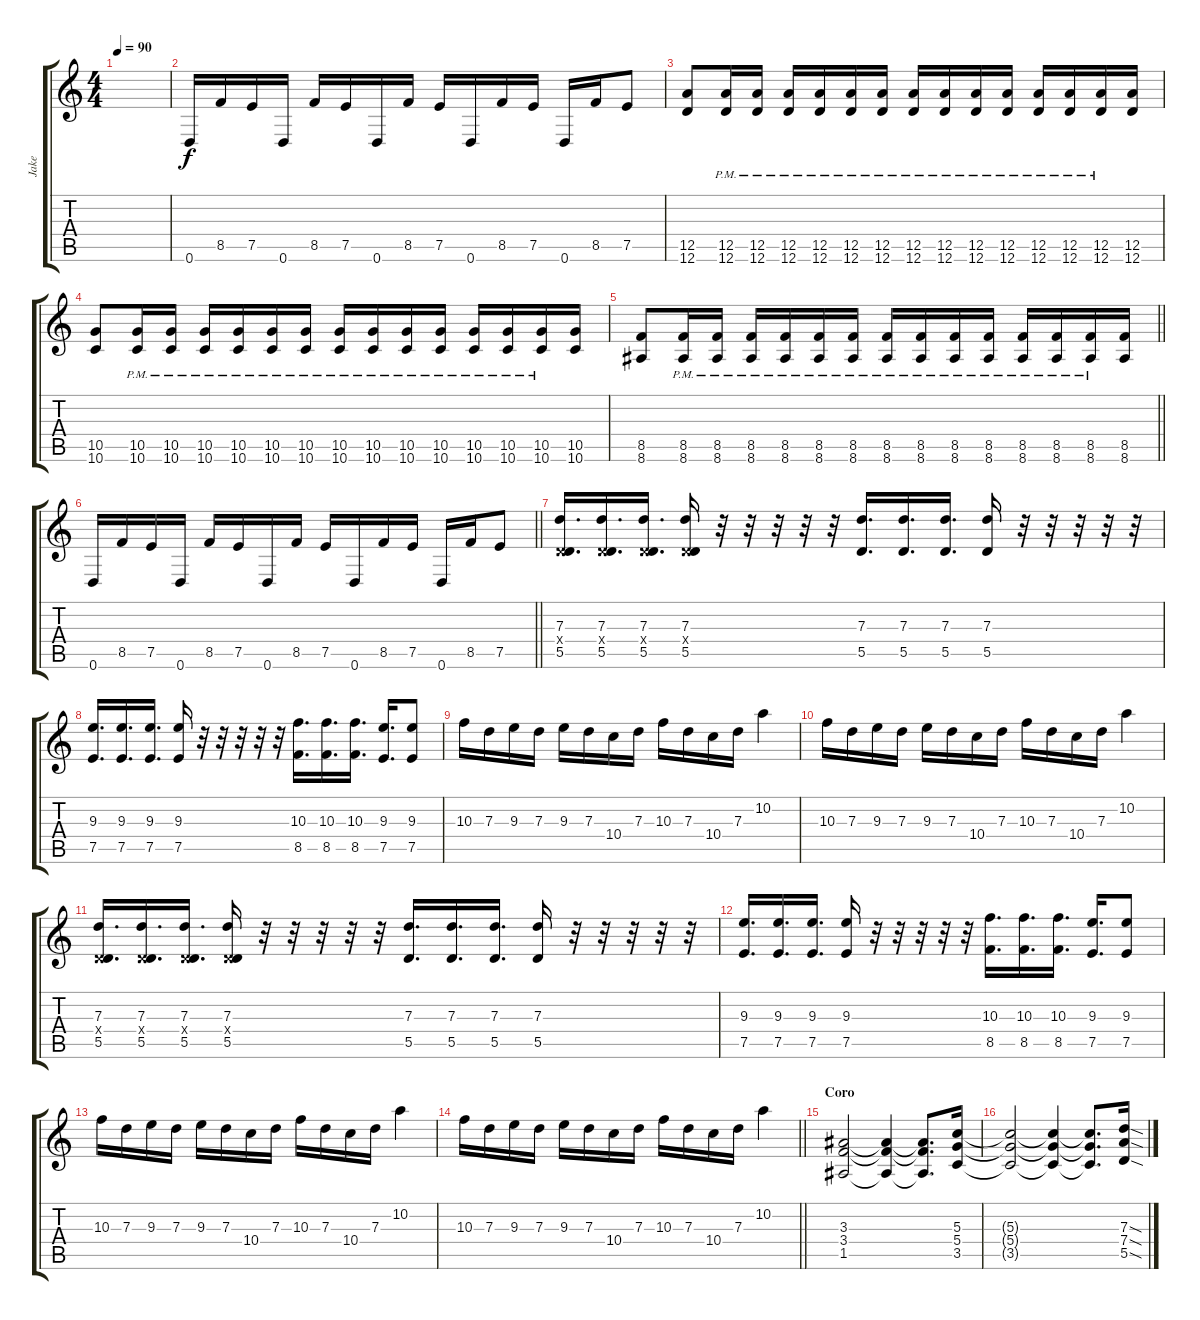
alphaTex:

\track ("Jake" "Jake") {instrument overdrivenguitar}
\staff {score tabs}
\tuning (E4 B3 G3 D3 A2 D2) {hide}
\ts (4 4)
\tempo 90
\clef g2
\ks c
|
0.6.16 8.5.16 7.5.16 0.6.16 8.5.16 7.5.16 0.6.16 8.5.16 7.5.16 0.6.16 8.5.16 7.5.16 0.6.16 8.5.16 7.5.8 |
(12.5 12.6).8 (12.5{pm} 12.6{pm}).16 (12.5{pm} 12.6{pm}).16 (12.5{pm} 12.6{pm}).16 (12.5{pm} 12.6{pm}).16 (12.5{pm} 12.6{pm}).16 (12.5{pm} 12.6{pm}).16 (12.5{pm} 12.6{pm}).16 (12.5{pm} 12.6{pm}).16 (12.5{pm} 12.6{pm}).16 (12.5{pm} 12.6{pm}).16 (12.5{pm} 12.6{pm}).16 (12.5{pm} 12.6{pm}).16 (12.5{pm} 12.6{pm}).16 (12.5 12.6).16 |
(10.5 10.6).8 (10.5{pm} 10.6{pm}).16 (10.5{pm} 10.6{pm}).16 (10.5{pm} 10.6{pm}).16 (10.5{pm} 10.6{pm}).16 (10.5{pm} 10.6{pm}).16 (10.5{pm} 10.6{pm}).16 (10.5{pm} 10.6{pm}).16 (10.5{pm} 10.6{pm}).16 (10.5{pm} 10.6{pm}).16 (10.5{pm} 10.6{pm}).16 (10.5{pm} 10.6{pm}).16 (10.5{pm} 10.6{pm}).16 (10.5{pm} 10.6{pm}).16 (10.5 10.6).16 |
\barLineRight lightlight
(8.5 8.6).8 (8.5{pm} 8.6{pm}).16 (8.5{pm} 8.6{pm}).16 (8.5{pm} 8.6{pm}).16 (8.5{pm} 8.6{pm}).16 (8.5{pm} 8.6{pm}).16 (8.5{pm} 8.6{pm}).16 (8.5{pm} 8.6{pm}).16 (8.5{pm} 8.6{pm}).16 (8.5{pm} 8.6{pm}).16 (8.5{pm} 8.6{pm}).16 (8.5{pm} 8.6{pm}).16 (8.5{pm} 8.6{pm}).16 (8.5{pm} 8.6{pm}).16 (8.5 8.6).16 |
\barLineRight lightlight
0.6.16 8.5.16 7.5.16 0.6.16 8.5.16 7.5.16 0.6.16 8.5.16 7.5.16 0.6.16 8.5.16 7.5.16 0.6.16 8.5.16 7.5.8 |
(7.3 0.4{x} 5.5).16{d} (7.3 0.4{x} 5.5).16{d} (7.3 0.4{x} 5.5).16{d} (7.3 0.4{x} 5.5).16 r.32 r.32 r.32 r.32 r.32 (7.3 5.5).16{d} (7.3 5.5).16{d} (7.3 5.5).16{d} (7.3 5.5).16 r.32 r.32 r.32 r.32 r.32 |
(9.3 7.5).16{d} (9.3 7.5).16{d} (9.3 7.5).16{d} (9.3 7.5).16 r.32 r.32 r.32 r.32 r.32 (10.3 8.5).16{d} (10.3 8.5).16{d} (10.3 8.5).16{d} (9.3 7.5).16{d} (9.3 7.5).8 |
10.3.16 7.3.16 9.3.16 7.3.16 9.3.16 7.3.16 10.4.16 7.3.16 10.3.16 7.3.16 10.4.16 7.3.16 10.2.4 |
10.3.16 7.3.16 9.3.16 7.3.16 9.3.16 7.3.16 10.4.16 7.3.16 10.3.16 7.3.16 10.4.16 7.3.16 10.2.4 |
(7.3 0.4{x} 5.5).16{d} (7.3 0.4{x} 5.5).16{d} (7.3 0.4{x} 5.5).16{d} (7.3 0.4{x} 5.5).16 r.32 r.32 r.32 r.32 r.32 (7.3 5.5).16{d} (7.3 5.5).16{d} (7.3 5.5).16{d} (7.3 5.5).16 r.32 r.32 r.32 r.32 r.32 |
(9.3 7.5).16{d} (9.3 7.5).16{d} (9.3 7.5).16{d} (9.3 7.5).16 r.32 r.32 r.32 r.32 r.32 (10.3 8.5).16{d} (10.3 8.5).16{d} (10.3 8.5).16{d} (9.3 7.5).16{d} (9.3 7.5).8 |
10.3.16 7.3.16 9.3.16 7.3.16 9.3.16 7.3.16 10.4.16 7.3.16 10.3.16 7.3.16 10.4.16 7.3.16 10.2.4 |
\barLineRight lightlight
10.3.16 7.3.16 9.3.16 7.3.16 9.3.16 7.3.16 10.4.16 7.3.16 10.3.16 7.3.16 10.4.16 7.3.16 10.2.4 |
\section ("" "Coro")
(3.3 3.4 1.5).2{instrument overdrivenguitar} (3.3{t} 3.4{t} 1.5{t}).4 (3.3{t} 3.4{t} 1.5{t}).8{d} (5.3 5.4 3.5).16 |
(5.3{t} 5.4{t} 3.5{t}).2{instrument overdrivenguitar} (5.3{t} 5.4{t} 3.5{t}).4 (5.3{t} 5.4{t} 3.5{t}).8{d} (7.3{sod} 7.4{sod} 5.5{sod}).16
